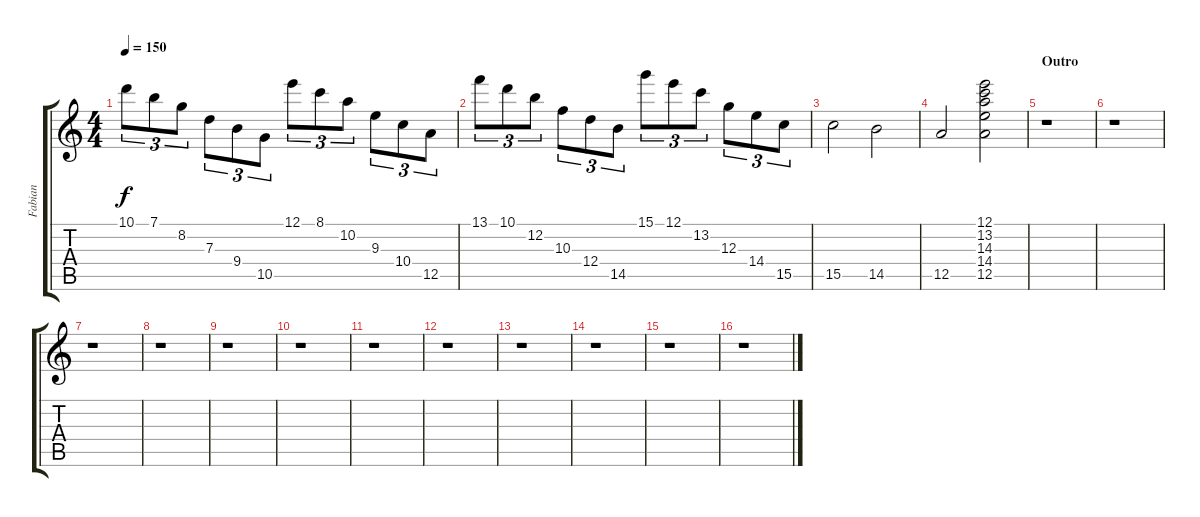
\track ("Fabian" "Fabian") {instrument distortionguitar}
\staff {score tabs}
\tuning (E4 B3 G3 D3 A2 E2) {hide}
\ts (4 4)
\tempo 150
\clef g2
\ks c
10.1.8{tu (3 2) dy f} 7.1.8{tu (3 2)} 8.2.8{tu (3 2)} 7.3.8{tu (3 2)} 9.4.8{tu (3 2)} 10.5.8{tu (3 2)} 12.1.8{tu (3 2)} 8.1.8{tu (3 2)} 10.2.8{tu (3 2)} 9.3.8{tu (3 2)} 10.4.8{tu (3 2)} 12.5.8{tu (3 2)} |
13.1.8{tu (3 2)} 10.1.8{tu (3 2)} 12.2.8{tu (3 2)} 10.3.8{tu (3 2)} 12.4.8{tu (3 2)} 14.5.8{tu (3 2)} 15.1.8{tu (3 2)} 12.1.8{tu (3 2)} 13.2.8{tu (3 2)} 12.3.8{tu (3 2)} 14.4.8{tu (3 2)} 15.5.8{tu (3 2)} |
15.5.2 14.5.2 |
12.5.2 (12.1 13.2 14.3 14.4 12.5).2 |
\section ("" "Outro")
r.1 |
r.1 |
r.1 |
r.1 |
r.1 |
r.1 |
r.1 |
r.1 |
r.1 |
r.1 |
r.1 |
r.1
